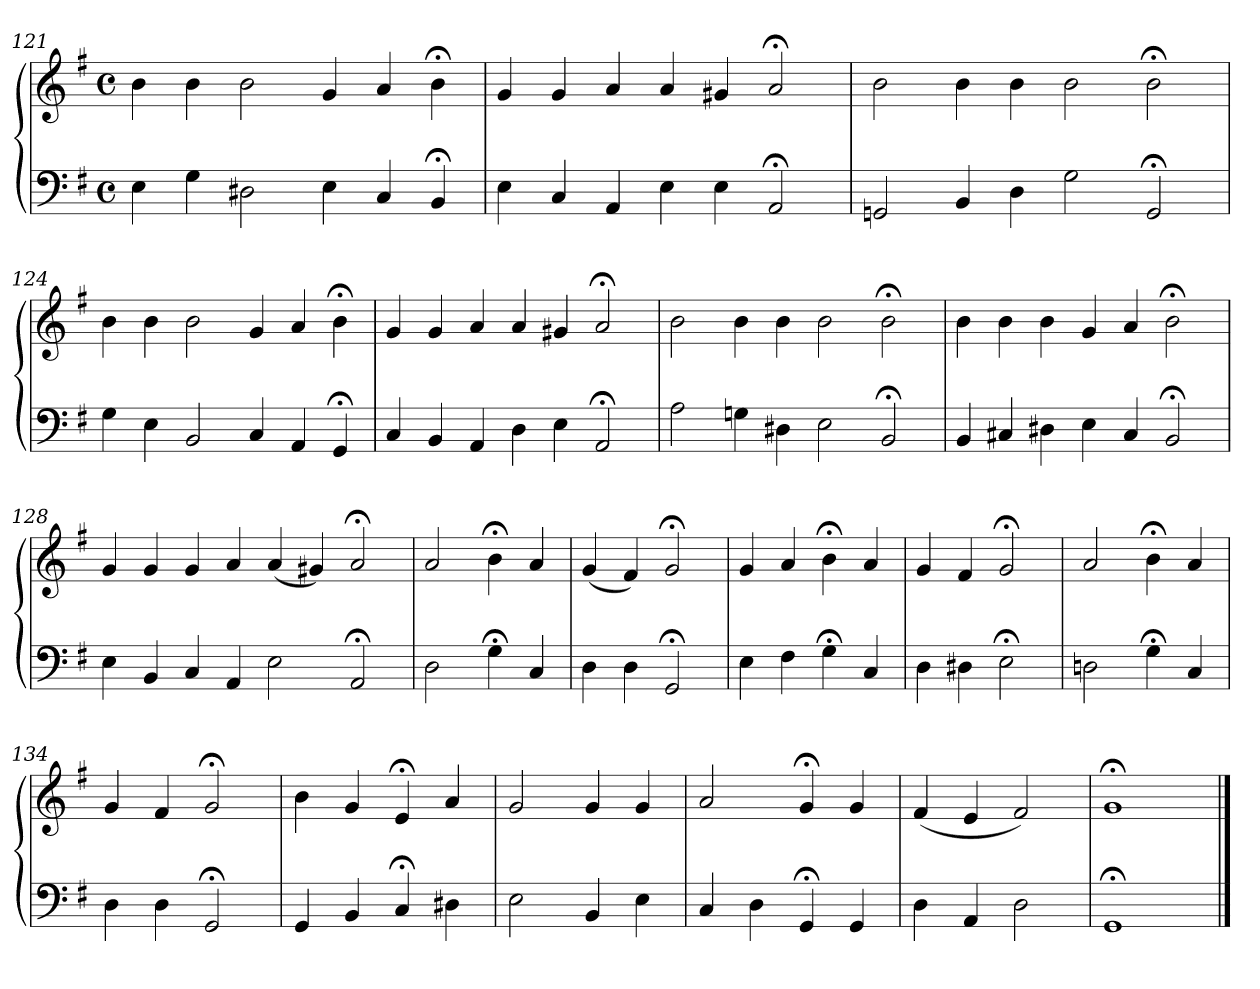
**kern	**kern
*part1	*part1
*staff2	*staff1
*clefF4	*clefG2
*k[f#]	*k[f#]
*M4/4	*M4/4
*met(c)	*met(c)
=121	=121
4E	4b
4G	4b
2D#X	2b
4E	4g
4C	4a
4BB;<	4b;<
!!LO:LB:g=z
=122	=122
4E	4g
4C	4g
4AA	4a
4E	4a
4E	4g#X
2AA;<	2a;<
=123	=123
2GGn	2b
4BB	4b
4D	4b
2G	2b
2GG;<	2b;<
=124	=124
4G	4b
4E	4b
2BB	2b
4C	4g
4AA	4a
4GG;<	4b;<
=125	=125
4C	4g
4BB	4g
4AA	4a
4D	4a
4E	4g#X
2AA;<	2a;<
=126	=126
2A	2b
4Gn	4b
4D#X	4b
2E	2b
2BB;<	2b;<
!!LO:LB:g=z
=127	=127
4BB	4b
4C#X	4b
4D#X	4b
4E	4g
4C#	4a
2BB;<	2b;<
=128	=128
4E	4g
4BB	4g
4C	4g
4AA	4a
2E	(4a
.	4g#X)
2AA;<	2a;<
=129	=129
2D	2a
4G;<	4b;<
4C	4a
=130	=130
4D	(4g
4D	4f#)
2GG;<	2g;<
=131	=131
4E	4g
4F#	4a
4G;<	4b;<
4C	4a
=132	=132
4D	4g
4D#X	4f#
2E;<	2g;<
=133	=133
2Dn	2a
4G;<	4b;<
4C	4a
!!LO:LB:g=z
=134	=134
4D	4g
4D	4f#
2GG;<	2g;<
=135	=135
4GG	4b
4BB	4g
4C;<	4e;<
4D#X	4a
=136	=136
2E	2g
4BB	4g
4E	4g
=137	=137
4C	2a
4D	.
4GG;<	4g;<
4GG	4g
=138	=138
4D	(4f#
4AA	4e
2D	2f#)
=139	=139
1GG;<	1g;<
==	==
*-	*-
